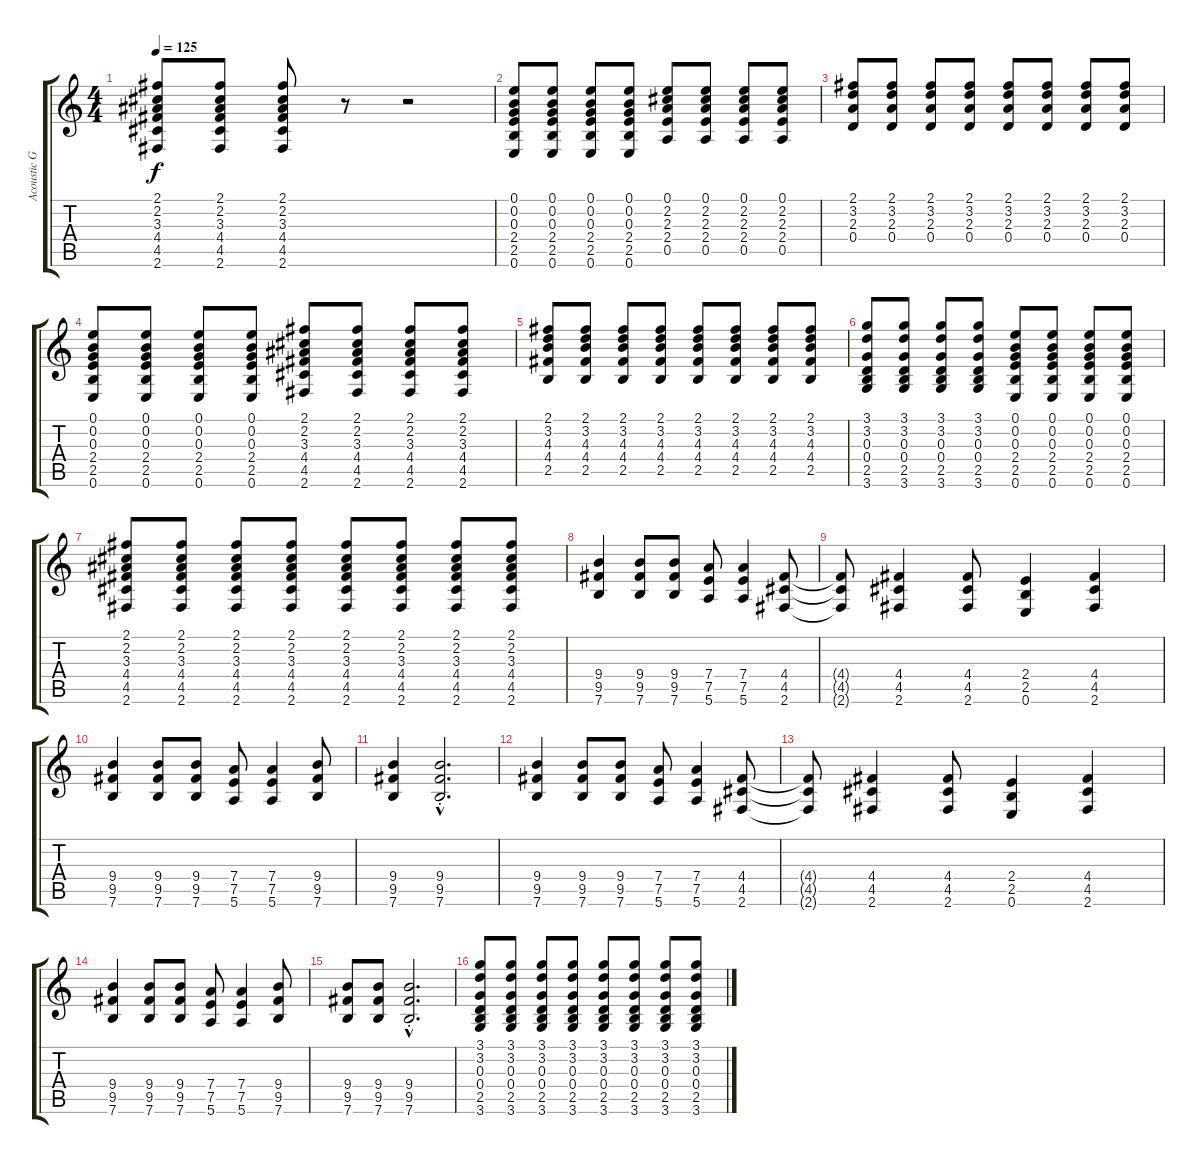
\track ("Acoustic Guitar" "Acoustic G") {instrument acousticguitarsteel}
\staff {score tabs}
\tuning (E4 B3 G3 D3 A2 E2) {hide}
\ts (4 4)
\tempo 125
\clef g2
\ks c
(2.1 2.2 3.3 4.4 4.5 2.6).8{dy f} (2.1 2.2 3.3 4.4 4.5 2.6).8 (2.1 2.2 3.3 4.4 4.5 2.6).8 r.8 r.2 |
(0.1 0.2 0.3 2.4 2.5 0.6).8{balance 12} (0.1 0.2 0.3 2.4 2.5 0.6).8 (0.1 0.2 0.3 2.4 2.5 0.6).8 (0.1 0.2 0.3 2.4 2.5 0.6).8 (0.1 2.2 2.3 2.4 0.5).8 (0.1 2.2 2.3 2.4 0.5).8 (0.1 2.2 2.3 2.4 0.5).8 (0.1 2.2 2.3 2.4 0.5).8 |
(2.1 3.2 2.3 0.4).8 (2.1 3.2 2.3 0.4).8 (2.1 3.2 2.3 0.4).8 (2.1 3.2 2.3 0.4).8 (2.1 3.2 2.3 0.4).8 (2.1 3.2 2.3 0.4).8 (2.1 3.2 2.3 0.4).8 (2.1 3.2 2.3 0.4).8 |
(0.1 0.2 0.3 2.4 2.5 0.6).8 (0.1 0.2 0.3 2.4 2.5 0.6).8 (0.1 0.2 0.3 2.4 2.5 0.6).8 (0.1 0.2 0.3 2.4 2.5 0.6).8 (2.1 2.2 3.3 4.4 4.5 2.6).8 (2.1 2.2 3.3 4.4 4.5 2.6).8 (2.1 2.2 3.3 4.4 4.5 2.6).8 (2.1 2.2 3.3 4.4 4.5 2.6).8 |
(2.1 3.2 4.3 4.4 2.5).8 (2.1 3.2 4.3 4.4 2.5).8 (2.1 3.2 4.3 4.4 2.5).8 (2.1 3.2 4.3 4.4 2.5).8 (2.1 3.2 4.3 4.4 2.5).8 (2.1 3.2 4.3 4.4 2.5).8 (2.1 3.2 4.3 4.4 2.5).8 (2.1 3.2 4.3 4.4 2.5).8 |
(3.1 3.2 0.3 0.4 2.5 3.6).8 (3.1 3.2 0.3 0.4 2.5 3.6).8 (3.1 3.2 0.3 0.4 2.5 3.6).8 (3.1 3.2 0.3 0.4 2.5 3.6).8 (0.1 0.2 0.3 2.4 2.5 0.6).8 (0.1 0.2 0.3 2.4 2.5 0.6).8 (0.1 0.2 0.3 2.4 2.5 0.6).8 (0.1 0.2 0.3 2.4 2.5 0.6).8 |
(2.1 2.2 3.3 4.4 4.5 2.6).8 (2.1 2.2 3.3 4.4 4.5 2.6).8 (2.1 2.2 3.3 4.4 4.5 2.6).8 (2.1 2.2 3.3 4.4 4.5 2.6).8 (2.1 2.2 3.3 4.4 4.5 2.6).8 (2.1 2.2 3.3 4.4 4.5 2.6).8 (2.1 2.2 3.3 4.4 4.5 2.6).8 (2.1 2.2 3.3 4.4 4.5 2.6).8 |
(9.4 9.5 7.6).4{volume 11 balance 12} (9.4 9.5 7.6).8 (9.4 9.5 7.6).8 (7.4 7.5 5.6).8 (7.4 7.5 5.6).4 (4.4 4.5 2.6).8 |
(4.4{t} 4.5{t} 2.6{t}).8 (4.4 4.5 2.6).4 (4.4 4.5 2.6).8 (2.4 2.5 0.6).4 (4.4 4.5 2.6).4 |
(9.4 9.5 7.6).4 (9.4 9.5 7.6).8 (9.4 9.5 7.6).8 (7.4 7.5 5.6).8 (7.4 7.5 5.6).4 (9.4 9.5 7.6).8 |
(9.4 9.5 7.6).4 (9.4{hac st} 9.5{hac st} 7.6{hac st}).2{d} |
(9.4 9.5 7.6).4{volume 11 balance 12} (9.4 9.5 7.6).8 (9.4 9.5 7.6).8 (7.4 7.5 5.6).8 (7.4 7.5 5.6).4 (4.4 4.5 2.6).8 |
(4.4{t} 4.5{t} 2.6{t}).8 (4.4 4.5 2.6).4 (4.4 4.5 2.6).8 (2.4 2.5 0.6).4 (4.4 4.5 2.6).4 |
(9.4 9.5 7.6).4 (9.4 9.5 7.6).8 (9.4 9.5 7.6).8 (7.4 7.5 5.6).8 (7.4 7.5 5.6).4 (9.4 9.5 7.6).8 |
(9.4 9.5 7.6).8 (9.4 9.5 7.6).8 (9.4{hac st} 9.5{hac st} 7.6{hac st}).2{d} |
(3.1 3.2 0.3 0.4 2.5 3.6).8{volume 11} (3.1 3.2 0.3 0.4 2.5 3.6).8 (3.1 3.2 0.3 0.4 2.5 3.6).8 (3.1 3.2 0.3 0.4 2.5 3.6).8 (3.1 3.2 0.3 0.4 2.5 3.6).8 (3.1 3.2 0.3 0.4 2.5 3.6).8 (3.1 3.2 0.3 0.4 2.5 3.6).8 (3.1 3.2 0.3 0.4 2.5 3.6).8
